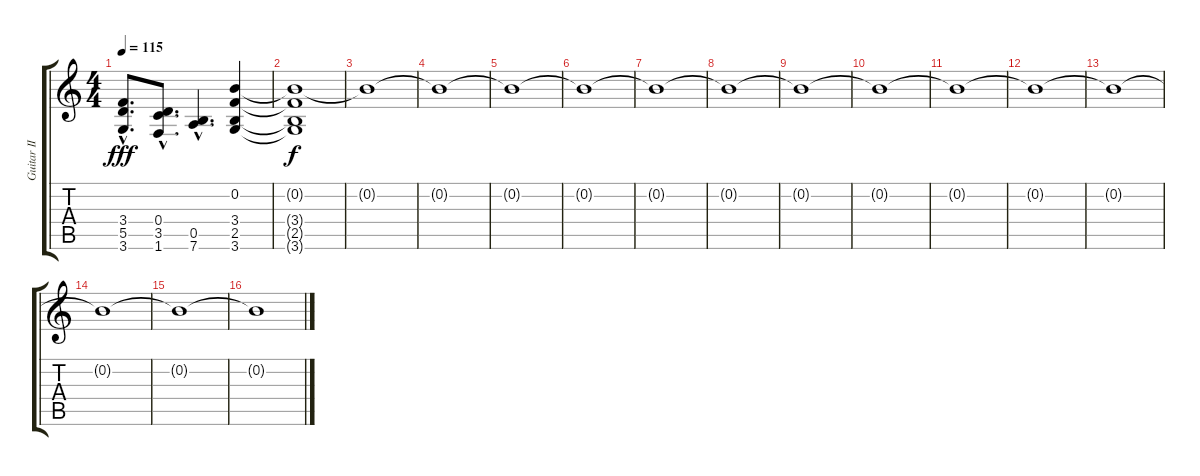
\track ("Guitar II" "Guitar II") {instrument electricguitarclean}
\staff {score tabs}
\tuning (E4 B3 G3 D3 A2 E2) {hide}
\ts (4 4)
\tempo 115
\clef g2
\ks c
(3.4{hac} 5.5{hac} 3.6{hac}).8{d dy fff} (0.4{hac} 3.5{hac} 1.6{hac}).8{d} (0.5 7.6{hac}).4{d} (0.2 3.4 2.5 3.6).4 |
(0.2{t} 3.4{t} 2.5{t} 3.6{t}).1{dy f} |
0.2{t}.1 |
0.2{t}.1 |
0.2{t}.1 |
0.2{t}.1 |
0.2{t}.1 |
0.2{t}.1 |
0.2{t}.1 |
0.2{t}.1 |
0.2{t}.1 |
0.2{t}.1 |
0.2{t}.1 |
0.2{t}.1 |
0.2{t}.1 |
0.2{t}.1
